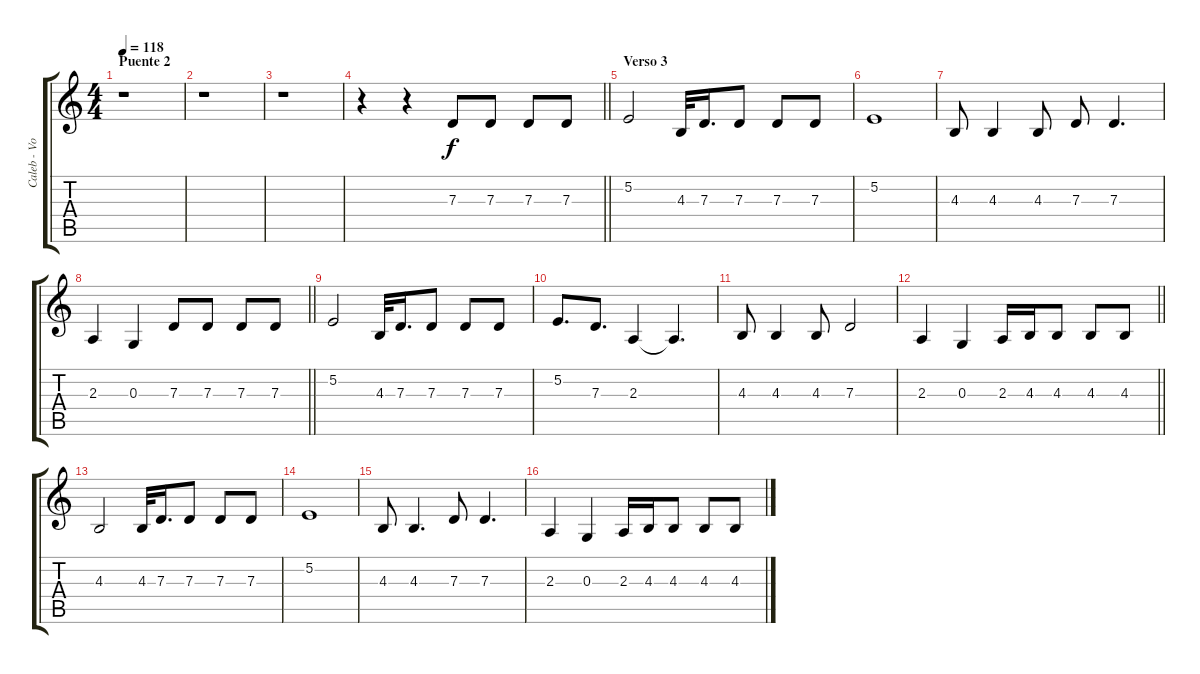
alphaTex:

\track ("Caleb - Vocal" "Caleb - Vo") {instrument baritonesax}
\staff {score tabs}
\tuning (E4 B3 G3 D3 A2 E2) {hide}
\ts (4 4)
\section ("" "Puente 2")
\tempo 118
\clef g2
\ks c
r.1{dy f} |
r.1 |
r.1 |
\barLineRight lightlight
r.4 r.4 7.3.8 7.3.8 7.3.8 7.3.8 |
\section ("" "Verso 3")
5.2.2 4.3.32 7.3.16{d} 7.3.8 7.3.8 7.3.8 |
5.2.1 |
4.3.8 4.3.4 4.3.8 7.3.8 7.3.4{d} |
\barLineRight lightlight
2.3.4 0.3.4 7.3.8 7.3.8 7.3.8 7.3.8 |
5.2.2 4.3.32 7.3.16{d} 7.3.8 7.3.8 7.3.8 |
5.2.8{d} 7.3.8{d} 2.3.4 2.3{t}.4{d} |
4.3.8 4.3.4 4.3.8 7.3.2 |
\barLineRight lightlight
2.3.4 0.3.4 2.3.16 4.3.16 4.3.8 4.3.8 4.3.8 |
4.3.2 4.3.32 7.3.16{d} 7.3.8 7.3.8 7.3.8 |
5.2.1 |
4.3.8 4.3.4{d} 7.3.8 7.3.4{d} |
2.3.4 0.3.4 2.3.16 4.3.16 4.3.8 4.3.8 4.3.8
